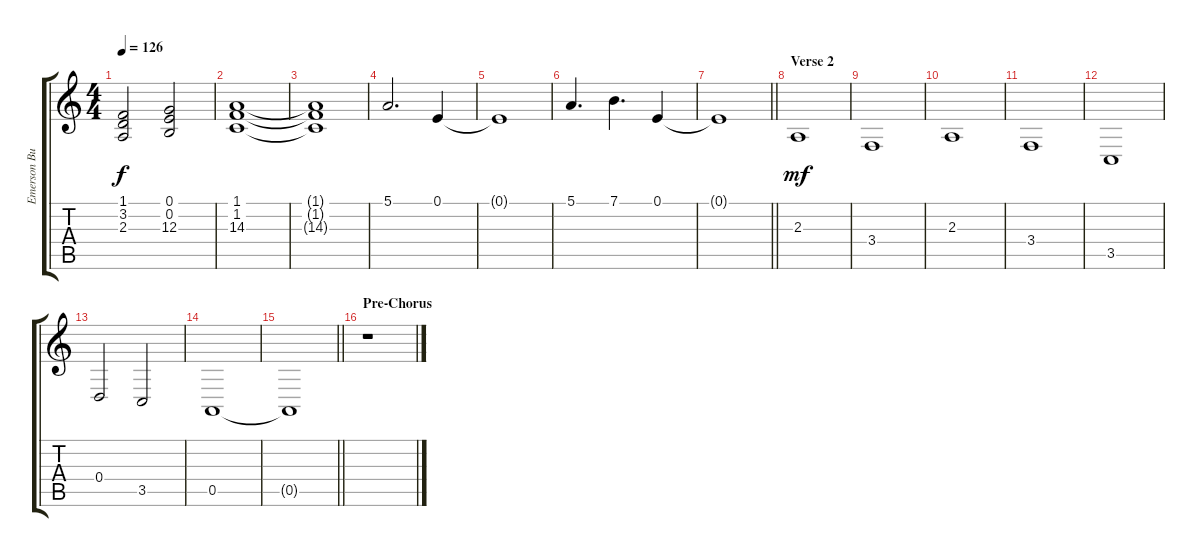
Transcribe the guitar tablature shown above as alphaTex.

\track ("Emerson Burton (Keyboard)" "Emerson Bu") {instrument pad2warm}
\staff {score tabs}
\tuning (E4 B3 G3 D3 A2 E2) {hide}
\ts (4 4)
\tempo 126
\clef g2
\ks c
(1.1{t} 3.2{t} 2.3{t}).2{dy f} (0.1 0.2 12.3).2 |
(1.1 1.2 14.3).1 |
(1.1{t} 1.2{t} 14.3{t}).1 |
5.1.2{d} 0.1.4 |
0.1{t}.1 |
5.1.4{d} 7.1.4{d} 0.1.4 |
\barLineRight lightlight
0.1{t}.1 |
\section ("" "Verse 2")
2.3.1{dy mf} |
3.4.1 |
2.3.1 |
3.4.1 |
3.5.1 |
0.4.2 3.5.2 |
0.5.1 |
\barLineRight lightlight
0.5{t}.1 |
\section ("" "Pre-Chorus")
r.1
